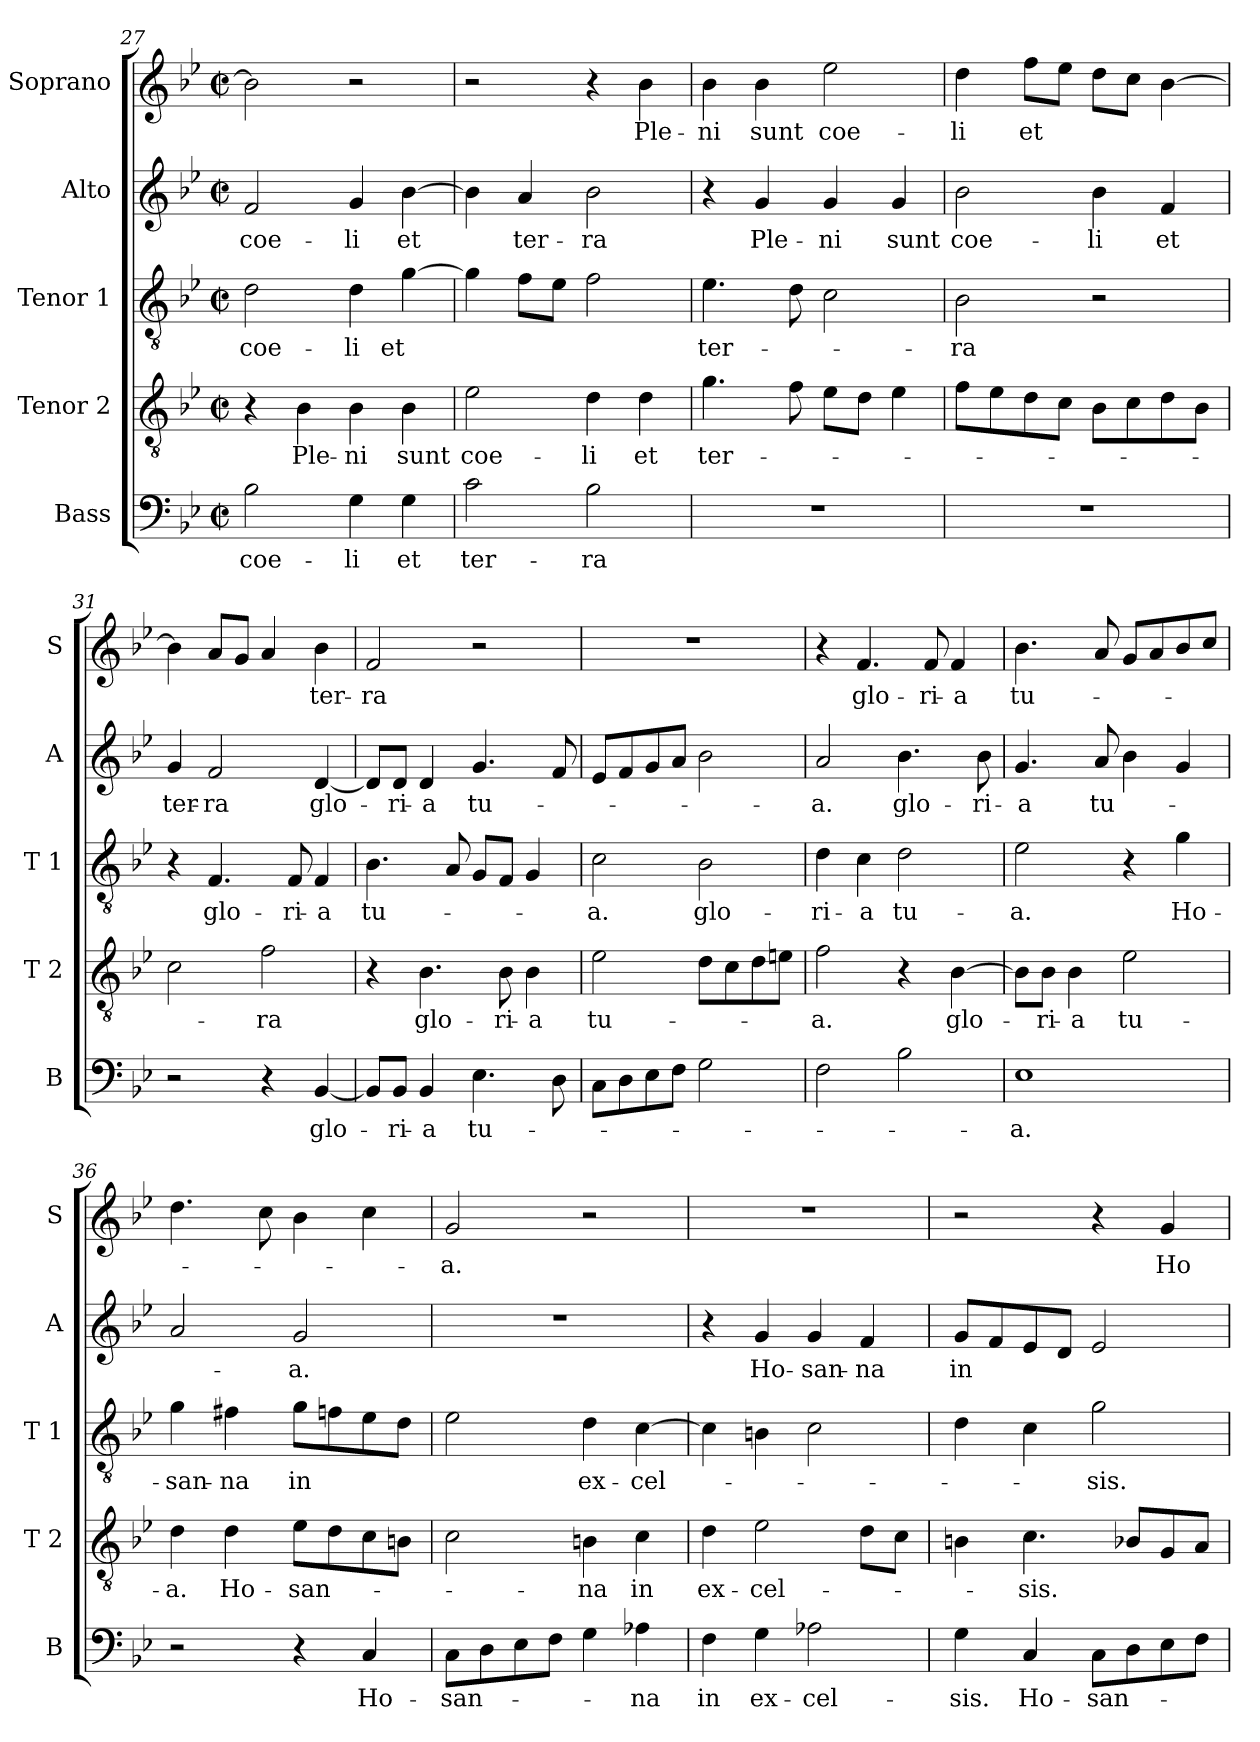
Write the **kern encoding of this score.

**kern	**text	**kern	**text	**kern	**text	**kern	**text	**kern	**text
*part5	*part5	*part4	*part4	*part3	*part3	*part2	*part2	*part1	*part1
*staff5	*staff5	*staff4	*staff4	*staff3	*staff3	*staff2	*staff2	*staff1	*staff1
*I"Bass	*	*I"Tenor 2	*	*I"Tenor 1	*	*I"Alto	*	*I"Soprano	*
*I'B	*	*I'T 2	*	*I'T 1	*	*I'A	*	*I'S	*
*clefF4	*	*clefGv2	*	*clefGv2	*	*clefG2	*	*clefG2	*
*k[b-e-]	*	*k[b-e-]	*	*k[b-e-]	*	*k[b-e-]	*	*k[b-e-]	*
*g:	*	*g:	*	*g:	*	*g:	*	*g:	*
*M2/2	*	*M2/2	*	*M2/2	*	*M2/2	*	*M2/2	*
*met(c|)	*	*met(c|)	*	*met(c|)	*	*met(c|)	*	*met(c|)	*
=27	=27	=27	=27	=27	=27	=27	=27	=27	=27
2B-\	coe-	4r	.	2d\	coe-	2f/	coe-	2b-\]	.
.	.	4B-\	Ple-	.	.	.	.	.	.
4G\	-li	4B-\	-ni	4d\	-li	4g/	-li	2r	.
4G\	et	4B-\	sunt	[4g\	et	[4b-\	et	.	.
=28	=28	=28	=28	=28	=28	=28	=28	=28	=28
2c\	ter-	2e-\	coe-	4g\]	.	4b-\]	.	2r	.
.	.	.	.	8f\L	.	4a/	ter-	.	.
.	.	.	.	8e-\J	.	.	.	.	.
2B-\	-ra	4d\	-li	2f\	.	2b-\	-ra	4r	.
.	.	4d\	et	.	.	.	.	4b-\	Ple-
=29	=29	=29	=29	=29	=29	=29	=29	=29	=29
1r	.	4.g\	ter-	4.e-\	ter-	4r	.	4b-\	-ni
.	.	.	.	.	.	4g/	Ple-	4b-\	sunt
.	.	8f\	.	8d\	.	.	.	.	.
.	.	8e-\L	.	2c\	.	4g/	-ni	2ee-\	coe-
.	.	8d\J	.	.	.	.	.	.	.
.	.	4e-\	.	.	.	4g/	sunt	.	.
=30	=30	=30	=30	=30	=30	=30	=30	=30	=30
1r	.	8f\L	.	2B-\	-ra	2b-\	coe-	4dd\	-li
.	.	8e-\	.	.	.	.	.	.	.
.	.	8d\	.	.	.	.	.	8ff\L	et
.	.	8c\J	.	.	.	.	.	8ee-\J	.
.	.	8B-\L	.	2r	.	4b-\	-li	8dd\L	.
.	.	8c\	.	.	.	.	.	8cc\J	.
.	.	8d\	.	.	.	4f/	et	[4b-\	.
.	.	8B-\J	.	.	.	.	.	.	.
!!LO:LB:g=z
=31	=31	=31	=31	=31	=31	=31	=31	=31	=31
2r	.	2c\	.	4r	.	4g/	ter-	4b-\]	.
.	.	.	.	4.F/	glo-	2f/	-ra	8a/L	.
.	.	.	.	.	.	.	.	8g/J	.
4r	.	2f\	-ra	.	.	.	.	4a/	.
.	.	.	.	8F/	-ri-	.	.	.	.
[4BB-/	glo-	.	.	4F/	-a	[4d/	glo-	4b-\	ter-
=32	=32	=32	=32	=32	=32	=32	=32	=32	=32
8BB-/L]	.	4r	.	4.B-\	tu-	8d/L]	.	2f/	-ra
8BB-/J	-ri-	.	.	.	.	8d/J	-ri-	.	.
4BB-/	-a	4.B-\	glo-	.	.	4d/	-a	.	.
.	.	.	.	8A/	.	.	.	.	.
4.E-\	tu-	.	.	8G/L	.	4.g/	tu-	2r	.
.	.	8B-\	-ri-	8F/J	.	.	.	.	.
.	.	4B-\	-a	4G/	.	.	.	.	.
8D\	.	.	.	.	.	8f/	.	.	.
=33	=33	=33	=33	=33	=33	=33	=33	=33	=33
8C\L	.	2e-\	tu-	2c\	-a.	8e-/L	.	1r	.
8D\	.	.	.	.	.	8f/	.	.	.
8E-\	.	.	.	.	.	8g/	.	.	.
8F\J	.	.	.	.	.	8a/J	.	.	.
2G\	.	8d\L	.	2B-\	glo-	2b-\	.	.	.
.	.	8c\	.	.	.	.	.	.	.
.	.	8d\	.	.	.	.	.	.	.
.	.	8en\J	.	.	.	.	.	.	.
=34	=34	=34	=34	=34	=34	=34	=34	=34	=34
2F\	.	2f\	-a.	4d\	-ri-	2a/	-a.	4r	.
.	.	.	.	4c\	-a	.	.	4.f/	glo-
2B-\	.	4r	.	2d\	tu-	4.b-\	glo-	.	.
.	.	.	.	.	.	.	.	8f/	-ri-
.	.	[4B-\	glo-	.	.	.	.	4f/	-a
.	.	.	.	.	.	8b-\	-ri-	.	.
=35	=35	=35	=35	=35	=35	=35	=35	=35	=35
1E-	-a.	8B-\L]	.	2e-\	-a.	4.g/	-a	4.b-\	tu-
.	.	8B-\J	-ri-	.	.	.	.	.	.
.	.	4B-\	-a	.	.	.	.	.	.
.	.	.	.	.	.	8a/	tu-	8a/	.
.	.	2e-\	tu-	4r	.	4b-\	.	8g/L	.
.	.	.	.	.	.	.	.	8a/	.
.	.	.	.	4g\	Ho-	4g/	.	8b-/	.
.	.	.	.	.	.	.	.	8cc/J	.
!!LO:PB:g=z
=36	=36	=36	=36	=36	=36	=36	=36	=36	=36
2r	.	4d\	-a.	4g\	-san-	2a/	.	4.dd\	.
.	.	4d\	Ho-	4f#X\	-na	.	.	.	.
.	.	.	.	.	.	.	.	8cc\	.
4r	.	8e-\L	-san-	8g\L	in	2g/	-a.	4b-\	.
.	.	8d\	.	8fn\	.	.	.	.	.
4C/	Ho-	8c\	.	8e-\	.	.	.	4cc\	.
.	.	8Bn\J	.	8d\J	.	.	.	.	.
=37	=37	=37	=37	=37	=37	=37	=37	=37	=37
8C\L	-san-	2c\	.	2e-\	.	1r	.	2g/	-a.
8D\	.	.	.	.	.	.	.	.	.
8E-\	.	.	.	.	.	.	.	.	.
8F\J	.	.	.	.	.	.	.	.	.
4G\	.	4Bn\	-na	4d\	ex-	.	.	2r	.
4A-X\	-na	4c\	in	[4c\	-cel-	.	.	.	.
=38	=38	=38	=38	=38	=38	=38	=38	=38	=38
4F\	in	4d\	ex-	4c\]	.	4r	.	1r	.
4G\	ex-	2e-\	-cel-	4Bn\	.	4g/	Ho-	.	.
2A-X\	-cel-	.	.	2c\	.	4g/	-san-	.	.
.	.	8d\L	.	.	.	4f/	-na	.	.
.	.	8c\J	.	.	.	.	.	.	.
=39	=39	=39	=39	=39	=39	=39	=39	=39	=39
4G\	-sis.	4Bn\	.	4d\	.	8g/L	in	2r	.
.	.	.	.	.	.	8f/	.	.	.
4C/	Ho-	4.c\	-sis.	4c\	.	8e-/	.	.	.
.	.	.	.	.	.	8d/J	.	.	.
8C\L	-san-	.	.	2g\	-sis.	2e-/	.	4r	.
8D\	.	8B-X/L	.	.	.	.	.	.	.
8E-\	.	8G/	.	.	.	.	.	4g/	Ho-
8F\J	.	8A/J	.	.	.	.	.	.	.
=	=	=	=	=	=	=	=	=	=
*-	*-	*-	*-	*-	*-	*-	*-	*-	*-
